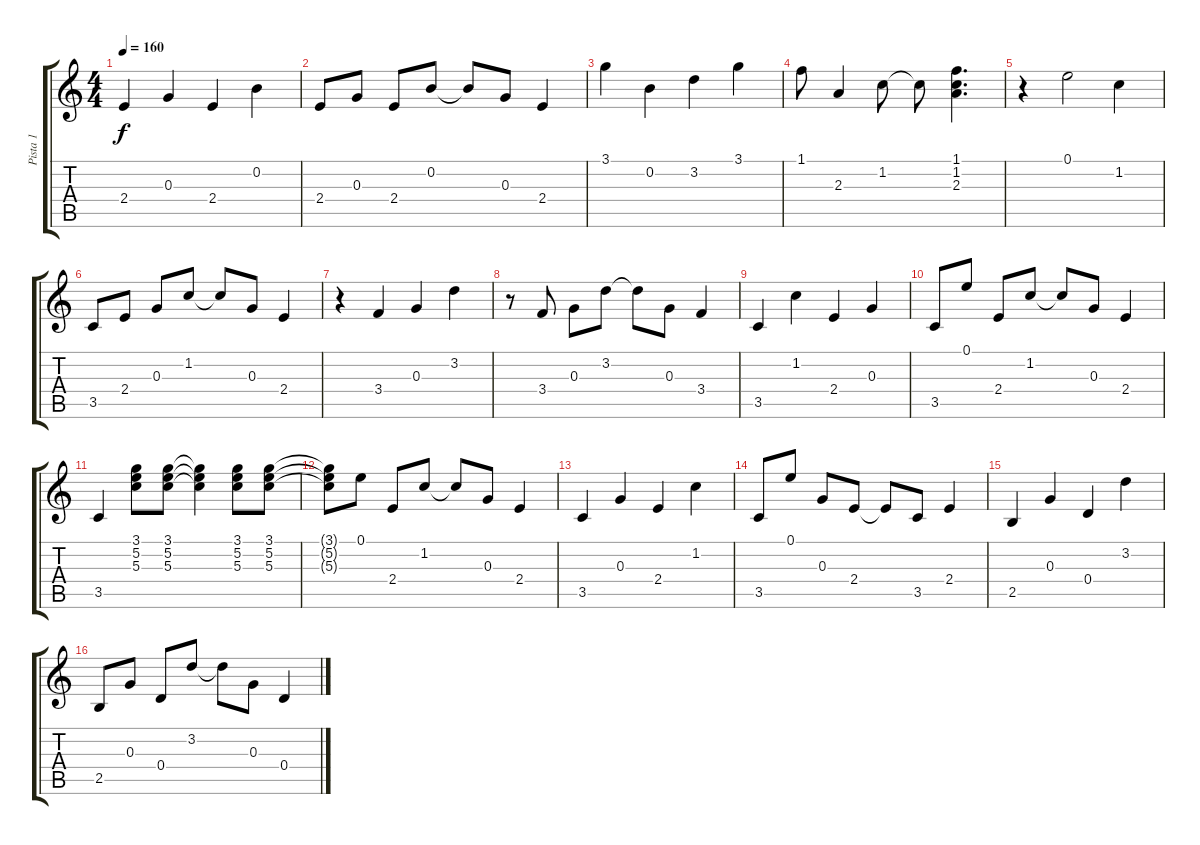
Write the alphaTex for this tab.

\track ("Pista 1" "Pista 1") {instrument acousticguitarnylon}
\staff {score tabs}
\tuning (E4 B3 G3 D3 A2 E2) {hide}
\ts (4 4)
\tempo 160
\clef g2
\ks c
2.4.4{dy f} 0.3.4 2.4.4 0.2.4 |
2.4.8 0.3.8 2.4.8 0.2.8 0.2{t}.8 0.3.8 2.4.4 |
3.1.4 0.2.4 3.2.4 3.1.4 |
1.1.8 2.3.4 1.2.8 1.2{t}.8 (1.1 1.2 2.3).4{d} |
r.4 0.1.2 1.2.4 |
3.5.8 2.4.8 0.3.8 1.2.8 1.2{t}.8 0.3.8 2.4.4 |
r.4 3.4.4 0.3.4 3.2.4 |
r.8 3.4.8 0.3.8 3.2.8 3.2{t}.8 0.3.8 3.4.4 |
3.5.4 1.2.4 2.4.4 0.3.4 |
3.5.8 0.1.8 2.4.8 1.2.8 1.2{t}.8 0.3.8 2.4.4 |
3.5.4 (3.1 5.2 5.3).8 (3.1 5.2 5.3).8 (3.1{t} 5.2{t} 5.3{t}).4 (3.1 5.2 5.3).8 (3.1 5.2 5.3).8 |
(3.1{t} 5.2{t} 5.3{t}).8 0.1.8 2.4.8 1.2.8 1.2{t}.8 0.3.8 2.4.4 |
3.5.4 0.3.4 2.4.4 1.2.4 |
3.5.8 0.1.8 0.3.8 2.4.8 2.4{t}.8 3.5.8 2.4.4 |
2.5.4 0.3.4 0.4.4 3.2.4 |
2.5.8 0.3.8 0.4.8 3.2.8 3.2{t}.8 0.3.8 0.4.4
